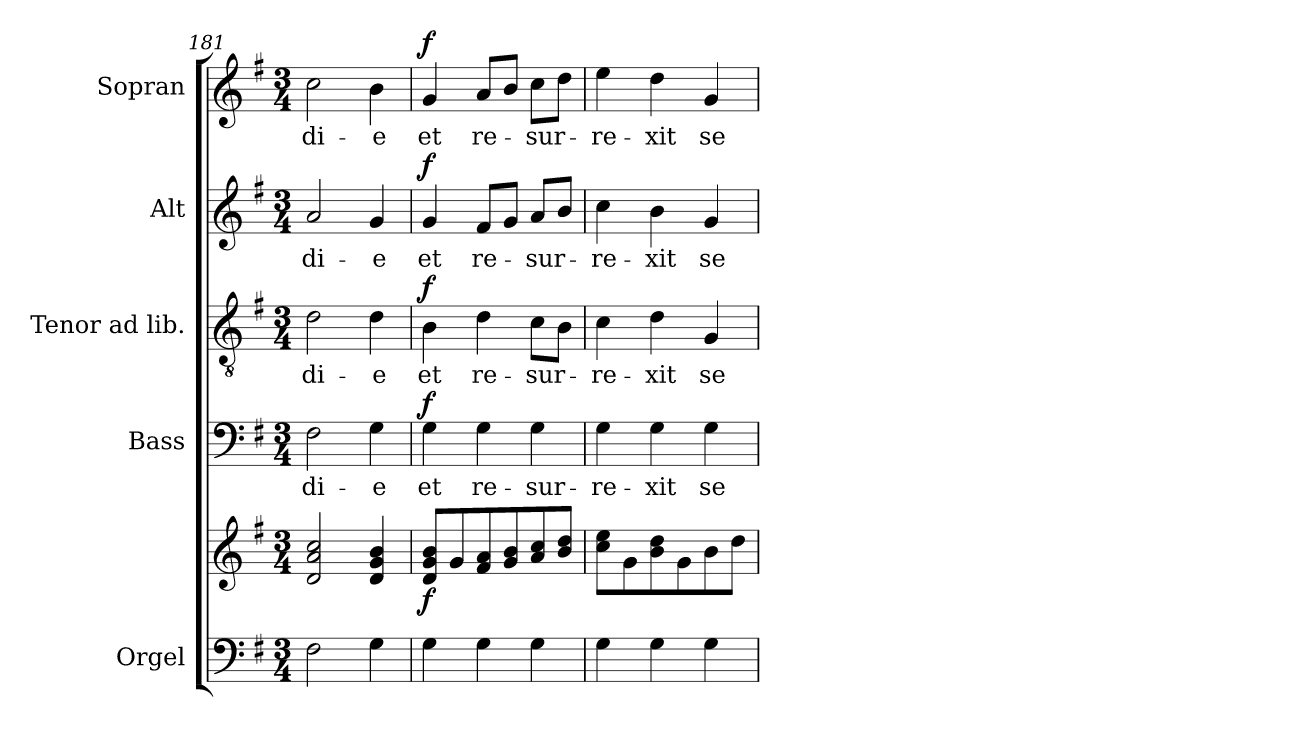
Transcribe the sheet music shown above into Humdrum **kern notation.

**kern	**kern	**dynam	**kern	**text	**dynam	**kern	**text	**dynam	**kern	**text	**dynam	**kern	**text	**dynam
*part5	*part5	*part5	*part4	*part4	*part4	*part3	*part3	*part3	*part2	*part2	*part2	*part1	*part1	*part1
*staff6	*staff5	*staff5/6	*staff4	*staff4	*staff4	*staff3	*staff3	*staff3	*staff2	*staff2	*staff2	*staff1	*staff1	*staff1
*I"Orgel	*	*	*I"Bass	*	*	*I"Tenor ad lib.	*	*	*I"Alt	*	*	*I"Sopran	*	*
*I'Org.	*	*	*I'B.	*	*	*I'T.	*	*	*I'A.	*	*	*I'S.	*	*
*clefF4	*clefG2	*	*clefF4	*	*	*clefGv2	*	*	*clefG2	*	*	*clefG2	*	*
*k[f#]	*k[f#]	*	*k[f#]	*	*	*k[f#]	*	*	*k[f#]	*	*	*k[f#]	*	*
*G:	*G:	*	*G:	*	*	*G:	*	*	*G:	*	*	*G:	*	*
*M3/4	*M3/4	*	*M3/4	*	*	*M3/4	*	*	*M3/4	*	*	*M3/4	*	*
=181	=181	=181	=181	=181	=181	=181	=181	=181	=181	=181	=181	=181	=181	=181
!	!	!	!	!LO:LY:b	!	!	!LO:LY:b	!	!	!LO:LY:b	!	!	!LO:LY:b	!
2F#\	2d/ 2a/ 2cc/	.	2F#\	di-	.	2d\	di-	.	2a/	di-	.	2cc\	di-	.
!	!	!	!	!LO:LY:b	!	!	!LO:LY:b	!	!	!LO:LY:b	!	!	!LO:LY:b	!
4G\	4d/ 4g/ 4b/	.	4G\	-e	.	4d\	-e	.	4g/	-e	.	4b\	-e	.
!!LO:PB:g=z
=182	=182	=182	=182	=182	=182	=182	=182	=182	=182	=182	=182	=182	=182	=182
!	!	!LO:DY:b	!	!LO:LY:b	!LO:DY:a	!	!LO:LY:b	!LO:DY:a	!	!LO:LY:b	!LO:DY:a	!	!LO:LY:b	!LO:DY:a
4G\	8d/ 8g/ 8b/L	f	4G\	et	f	4B\	et	f	4g/	et	f	4g/	et	f
.	8g/	.	.	.	.	.	.	.	.	.	.	.	.	.
!	!	!	!	!LO:LY:b	!	!	!LO:LY:b	!	!	!LO:LY:b	!	!	!LO:LY:b	!
4G\	8f#/ 8a/	.	4G\	re-	.	4d\	re-	.	8f#/L	re-	.	8a/L	re-	.
.	8g/ 8b/	.	.	.	.	.	.	.	8g/J	.	.	8b/J	.	.
!	!	!	!	!LO:LY:b	!	!	!LO:LY:b	!	!	!LO:LY:b	!	!	!LO:LY:b	!
4G\	8a/ 8cc/	.	4G\	-sur-	.	8c\L	-sur-	.	8a/L	-sur-	.	8cc\L	-sur-	.
.	8b/ 8dd/J	.	.	.	.	8B\J	.	.	8b/J	.	.	8dd\J	.	.
=183	=183	=183	=183	=183	=183	=183	=183	=183	=183	=183	=183	=183	=183	=183
!	!	!	!	!LO:LY:b	!	!	!LO:LY:b	!	!	!LO:LY:b	!	!	!LO:LY:b	!
4G\	8cc\ 8ee\L	.	4G\	-re-	.	4c\	-re-	.	4cc\	-re-	.	4ee\	-re-	.
.	8g\	.	.	.	.	.	.	.	.	.	.	.	.	.
!	!	!	!	!LO:LY:b	!	!	!LO:LY:b	!	!	!LO:LY:b	!	!	!LO:LY:b	!
4G\	8b\ 8dd\	.	4G\	-xit	.	4d\	-xit	.	4b\	-xit	.	4dd\	-xit	.
.	8g\	.	.	.	.	.	.	.	.	.	.	.	.	.
!	!	!	!	!LO:LY:b	!	!	!LO:LY:b	!	!	!LO:LY:b	!	!	!LO:LY:b	!
4G\	8b\	.	4G\	se-	.	4G/	se-	.	4g/	se-	.	4g/	se-	.
.	8dd\J	.	.	.	.	.	.	.	.	.	.	.	.	.
=	=	=	=	=	=	=	=	=	=	=	=	=	=	=
*-	*-	*-	*-	*-	*-	*-	*-	*-	*-	*-	*-	*-	*-	*-
